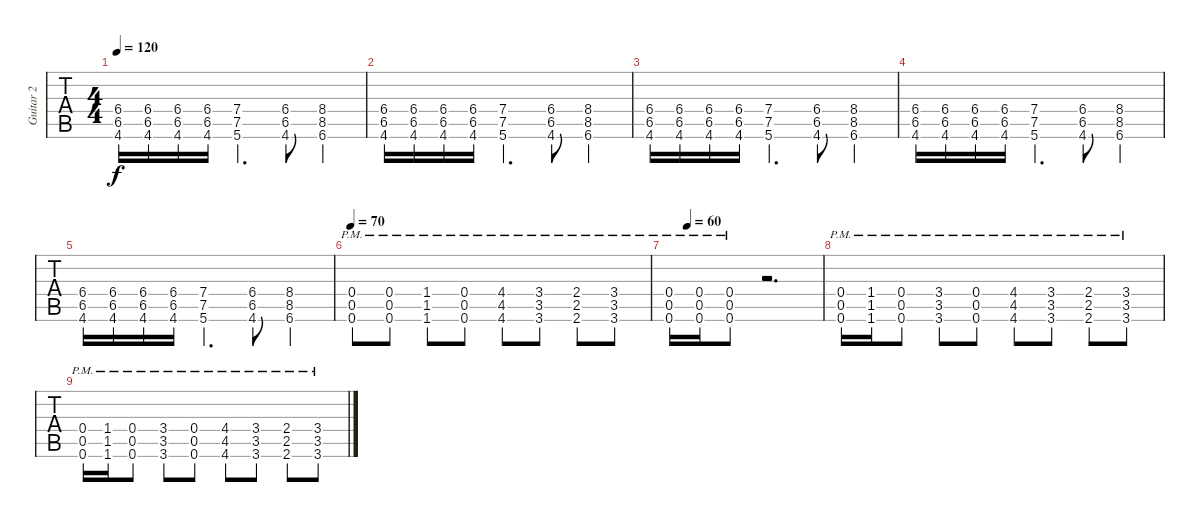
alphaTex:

\track ("Guitar 2" "Guitar 2") {instrument distortionguitar}
\staff {tabs}
\tuning (D4 A3 F3 C3 G2 C2) {hide}
\ts (4 4)
\tempo 120
\clef g2
\ks c
(6.4 6.5 4.6).16{dy f} (6.4 6.5 4.6).16 (6.4 6.5 4.6).16 (6.4 6.5 4.6).16 (7.4 7.5 5.6).4{d} (6.4 6.5 4.6).8 (8.4 8.5 6.6).4 |
(6.4 6.5 4.6).16 (6.4 6.5 4.6).16 (6.4 6.5 4.6).16 (6.4 6.5 4.6).16 (7.4 7.5 5.6).4{d} (6.4 6.5 4.6).8 (8.4 8.5 6.6).4 |
(6.4 6.5 4.6).16 (6.4 6.5 4.6).16 (6.4 6.5 4.6).16 (6.4 6.5 4.6).16 (7.4 7.5 5.6).4{d} (6.4 6.5 4.6).8 (8.4 8.5 6.6).4 |
(6.4 6.5 4.6).16 (6.4 6.5 4.6).16 (6.4 6.5 4.6).16 (6.4 6.5 4.6).16 (7.4 7.5 5.6).4{d} (6.4 6.5 4.6).8 (8.4 8.5 6.6).4 |
(6.4 6.5 4.6).16 (6.4 6.5 4.6).16 (6.4 6.5 4.6).16 (6.4 6.5 4.6).16 (7.4 7.5 5.6).4{d} (6.4 6.5 4.6).8 (8.4 8.5 6.6).4 |
\tempo 70
(0.4{pm} 0.5{pm} 0.6{pm}).8 (0.4{pm} 0.5{pm} 0.6{pm}).8 (1.4{pm} 1.5{pm} 1.6{pm}).8 (0.4{pm} 0.5{pm} 0.6{pm}).8 (4.4{pm} 4.5{pm} 4.6{pm}).8 (3.4{pm} 3.5{pm} 3.6{pm}).8 (2.4{pm} 2.5{pm} 2.6{pm}).8 (3.4{pm} 3.5{pm} 3.6{pm}).8 |
\tempo (60 0.125)
(0.4{pm} 0.5{pm} 0.6{pm}).16 (0.4{pm} 0.5{pm} 0.6{pm}).16 (0.4{pm} 0.5{pm} 0.6{pm}).8 r.2{d} |
(0.4{pm} 0.5{pm} 0.6{pm}).16 (1.4{pm} 1.5{pm} 1.6{pm}).16 (0.4{pm} 0.5{pm} 0.6{pm}).8 (3.4{pm} 3.5{pm} 3.6{pm}).8 (0.4{pm} 0.5{pm} 0.6{pm}).8 (4.4{pm} 4.5{pm} 4.6{pm}).8 (3.4{pm} 3.5{pm} 3.6{pm}).8 (2.4{pm} 2.5{pm} 2.6{pm}).8 (3.4{pm} 3.5{pm} 3.6{pm}).8 |
(0.4{pm} 0.5{pm} 0.6{pm}).16 (1.4{pm} 1.5{pm} 1.6{pm}).16 (0.4{pm} 0.5{pm} 0.6{pm}).8 (3.4{pm} 3.5{pm} 3.6{pm}).8 (0.4{pm} 0.5{pm} 0.6{pm}).8 (4.4{pm} 4.5{pm} 4.6{pm}).8 (3.4{pm} 3.5{pm} 3.6{pm}).8 (2.4{pm} 2.5{pm} 2.6{pm}).8 (3.4{pm} 3.5{pm} 3.6{pm}).8
